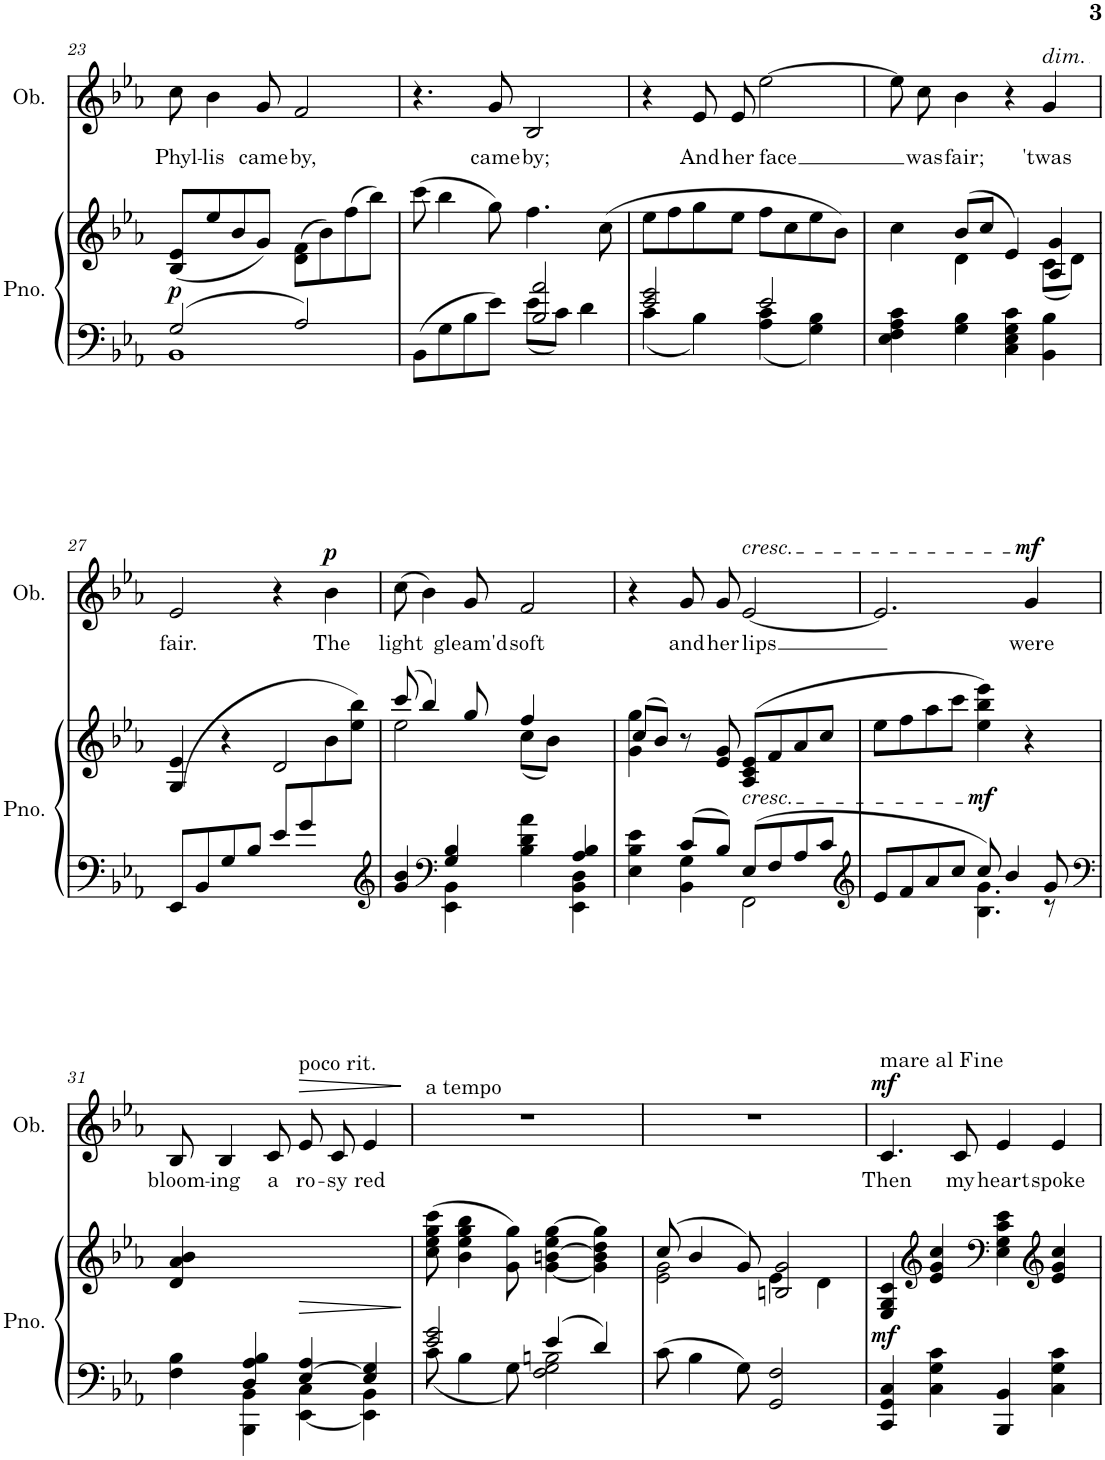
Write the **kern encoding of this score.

**kern	**kern	**dynam	**kern	**text	**dynam
*part2	*part2	*part2	*part1	*part1	*part1
*staff3	*staff2	*staff2/3	*staff1	*staff1	*staff1
*I"Piano	*	*	*I"Oboe	*	*
*I'Pno.	*	*	*I'Ob.	*	*
!!LO:PB:g=z
*clefF4	*clefG2	*	*clefG2	*	*
*k[b-e-a-]	*k[b-e-a-]	*	*k[b-e-a-]	*	*
*M4/4	*M4/4	*	*M4/4	*	*
*met(c)	*met(c)	*	*met(c)	*	*
=23	=23	=23	=23	=23	=23
*^	*	*	*	*	*
!	!	!	!LO:DY:b	!	!LO:LY:b	!
2G/	1BB-	(8B-/ 8e-/L	p	8cc\	Phyl-	.
!	!	!	!	!	!LO:LY:b	!
.	.	8ee-/	.	4b-\	-lis	.
.	.	8b-/	.	.	.	.
!	!	!	!	!	!LO:LY:b	!
.	.	8g/J)	.	8g/	came	.
!	!	!	!	!	!LO:LY:b	!
2A-/	.	(8d\ 8f\L	.	2f/	by,	.
.	.	8b-\)	.	.	.	.
.	.	(8ff\	.	.	.	.
.	.	8bb-\J)	.	.	.	.
=24	=24	=24	=24	=24	=24	=24
8BB-\L	2ryy	(8ccc\	.	4.r	.	.
8G\	.	4bb-\	.	.	.	.
8B-\	.	.	.	.	.	.
!	!	!	!	!	!LO:LY:b	!
8e-\J	.	8gg\)	.	8g/	came	.
!	!	!	!	!	!LO:LY:b	!
2B-/ 2a-/	8e-\L	4.ff\	.	2B-/	by;	.
.	8c\J	.	.	.	.	.
.	4d\	.	.	.	.	.
.	.	(8cc\	.	.	.	.
=25	=25	=25	=25	=25	=25	=25
2e-/ 2g/	4c\	8ee-\L	.	4r	.	.
.	.	8ff\	.	.	.	.
!	!	!	!	!	!LO:LY:b	!
.	4B-\	8gg\	.	8e-/L	And	.
!	!	!	!	!	!LO:LY:b	!
.	.	8ee-\J	.	8e-/J	her	.
!	!	!	!	!	!LO:LY:b	!
2e-/	4A-\ 4c\	8ff\L	.	[2ee-\	face	.
.	.	8cc\	.	.	.	.
.	4G\ 4B-\	8ee-\	.	.	.	.
.	.	8b-\J)	.	.	.	.
*v	*v	*	*	*	*	*
=26	=26	=26	=26	=26	=26
*	*^	*	*	*	*
4E-\ 4F\ 4A-\ 4c\	4cc\	4ryy	.	8ee-\L]	.	.
!	!	!	!	!	!LO:LY:b	!
.	.	.	.	8cc\J	was	.
!	!	!	!	!	!LO:LY:b	!
4G\ 4B-\	(8b-/L	4d\	.	4b-\	fair;	.
.	8cc/J	.	.	.	.	.
4C\ 4E-\ 4G\ 4c\	4e-/)	4ryy	.	4r	.	.
!	!	!	!	!LO:TX:a:i:t=dim.	!	!
!	!	!	!	!	!LO:LY:b	!
4BB-\ 4B-\	4A-/ 4g/	(8c\L	.	4g/	'twas	.
.	.	8d\J)	.	.	.	.
!!LO:LB:g=z
=27	=27	=27	=27	=27	=27	=27
!	!	!	!	!	!LO:LY:b	!
(8EE-/L	4G/ 4e-/	2.ryy	.	2e-/	fair.	.
8BB-/	.	.	.	.	.	.
8G/	4r	.	.	.	.	.
8B-/J	.	.	.	.	.	.
8e-/L	2d/	.	.	4r	.	.
8g/	.	.	.	.	.	.
!	!	!	!	!	!LO:LY:b	!LO:DY:a
4ryy	.	8b-\	.	4b-\	The	p
.	.	8ee-\ 8bb-\J)	.	.	.	.
=28	=28	=28	=28	=28	=28	=28
*clefG2	*	*	*	*	*	*
*^	*	*	*	*	*	*
!	!	!	!	!	!	!LO:LY:b	!
4g/ 4b-/	4ryy	(8ccc/	2ee-\	.	(8cc\	light	.
.	.	4bb-/)	.	.	4b-\)	.	.
*clefF4	*	*	*	*	*	*	*
4G/ 4B-/	4EE-\ 4BB-\	.	.	.	.	.	.
!	!	!	!	!	!	!LO:LY:b	!
.	.	8gg/	.	.	8g/	gleam'd	.
!	!	!	!	!	!	!LO:LY:b	!
4B-\ 4d\ 4a-\	4ryy	4ff/	(8cc\L	.	2f/	soft	.
.	.	.	8b-\J)	.	.	.	.
4A-/ 4B-/	4EE-\ 4BB-\ 4D\	4ryy	4ryy	.	.	.	.
=29	=29	=29	=29	=29	=29	=29	=29
4E-\ 4B-\ 4e-\	4ryy	(8cc/L	4g\ 4gg\	.	4r	.	.
.	.	8b-/J)	.	.	.	.	.
!	!	!	!	!	!	!LO:LY:b	!
8c/L	4BB-\ 4G\	8r	2.ryy	.	8g/L	and	.
!	!	!	!	!	!	!LO:LY:b	!
8B-/J	.	8e-/ 8g/	.	.	8g/J	her	.
!	!	!	!	!	!LO:TX:a:i:t=cresc.	!	!
!	!	!LO:TX:b:i:t=cresc.	!	!	!	!	!
!	!	!	!	!	!	!LO:LY:b	!
8E-/L	2FF\	(8A-/ 8c/ 8e-/L	.	.	[2e-/	lips	.
8F/	.	8f/	.	.	.	.	.
8A-/	.	8a-/	.	.	.	.	.
8c/J	.	8cc/J	.	.	.	.	.
*	*	*v	*v	*	*	*	*
=30	=30	=30	=30	=30	=30	=30
*clefG2	*	*	*	*	*	*
8e-/L	2ryy	8ee-\L	.	2.e-/]	.	.
8f/	.	8ff\	.	.	.	.
8a-/	.	8aa-\	.	.	.	.
8cc/J	.	8ccc\J	.	.	.	.
!	!	!	!LO:DY:b	!	!	!
8cc/	4.B-\ 4.g\	4ee-\ 4bb-\ 4eee-\)	mf	.	.	.
4b-/	.	.	.	.	.	.
!	!	!	!	!	!LO:LY:b	!LO:DY:a
.	.	4r	.	4g/	were	mf
8g/	8r	.	.	.	.	.
!!LO:LB:g=z
=31	=31	=31	=31	=31	=31	=31
*clefF4	*	*	*	*	*	*
!	!	!	!	!	!LO:LY:b	!
4ryy	4F\ 4B-\	4d/ 4a-/ 4b-/	.	8B-/	bloom-	.
!	!	!	!	!	!LO:LY:b	!
.	.	.	.	4B-/	-ing	.
4D/ 4A-/ 4B-/	4BBB-\ 4BB-\	2.ryy	.	.	.	.
!	!	!	!	!	!LO:LY:b	!
.	.	.	.	8c/	a	.
!	!	!	!	!LO:TX:a:t=poco rit.	!	!
!	!	!	!	!	!LO:LY:b	!LO:HP:b
[>4E-/ 4A-/	[4EE-\ 4C\	.	.	8e-/L	ro-	>
!	!	!	!	!	!LO:LY:b	!
.	.	.	.	8c/J	-sy	.
!	!	!	!	!	!LO:LY:b	!
4E-/] 4G/	4EE-\] 4BB-\	.	.	4e-/	red	.
*v	*v	*	*	*	*	*
.	.	.	.	.	]
=32	=32	=32	=32	=32	=32
*^	*	*	*	*	*
!	!	!	!	!LO:TX:a:t=a tempo	!	!
2e-/ 2g/	8c\	(8cc\ 8ee-\ 8gg\ 8ccc\	.	1r	.	.
.	4B-\	4b-\ 4ee-\ 4gg\ 4bb-\	.	.	.	.
.	8G\	8g\ 8gg\)	.	.	.	.
4e-/	2F\ 2G\ 2Bn\	[4g\ [4bn\ 4ee-\ [4gg\	.	.	.	.
4d/	.	4g\] 4b\] 4dd\ 4gg\]	.	.	.	.
*v	*v	*	*	*	*	*
=33	=33	=33	=33	=33	=33
*	*^	*	*	*	*
8c\	(8cc/	2e-\ 2g\	.	1r	.	.
4B-\	4b-/	.	.	.	.	.
8G\	8g/)	.	.	.	.	.
2GG/ 2F/	2Bn/ 2g/	4e-\	.	.	.	.
.	.	4d\	.	.	.	.
=34	=34	=34	=34	=34	=34	=34
!	!	!	!	!LO:TX:a:t=mare al Fine	!	!
!	!	!	!LO:DY:b	!	!LO:LY:b	!LO:DY:a
*	*v	*v	*	*	*	*
4CC/ 4GG/ 4C/	4E-/ 4G/ 4c/	mf	4.c/	Then	mf
*	*clefG2	*	*	*	*
4C\ 4G\ 4c\	4e-/ 4g/ 4cc/	.	.	.	.
!	!	!	!	!LO:LY:b	!
.	.	.	8c/	my	.
*	*clefF4	*	*	*	*
!	!	!	!	!LO:LY:b	!
4BBB-/ 4BB-/	4E-\ 4G\ 4c\ 4e-\	.	4e-/	heart	.
*	*clefG2	*	*	*	*
!	!	!	!	!LO:LY:b	!
4C\ 4G\ 4c\	4e-/ 4g/ 4cc/	.	4e-/	spoke	.
=	=	=	=	=	=
*-	*-	*-	*-	*-	*-
